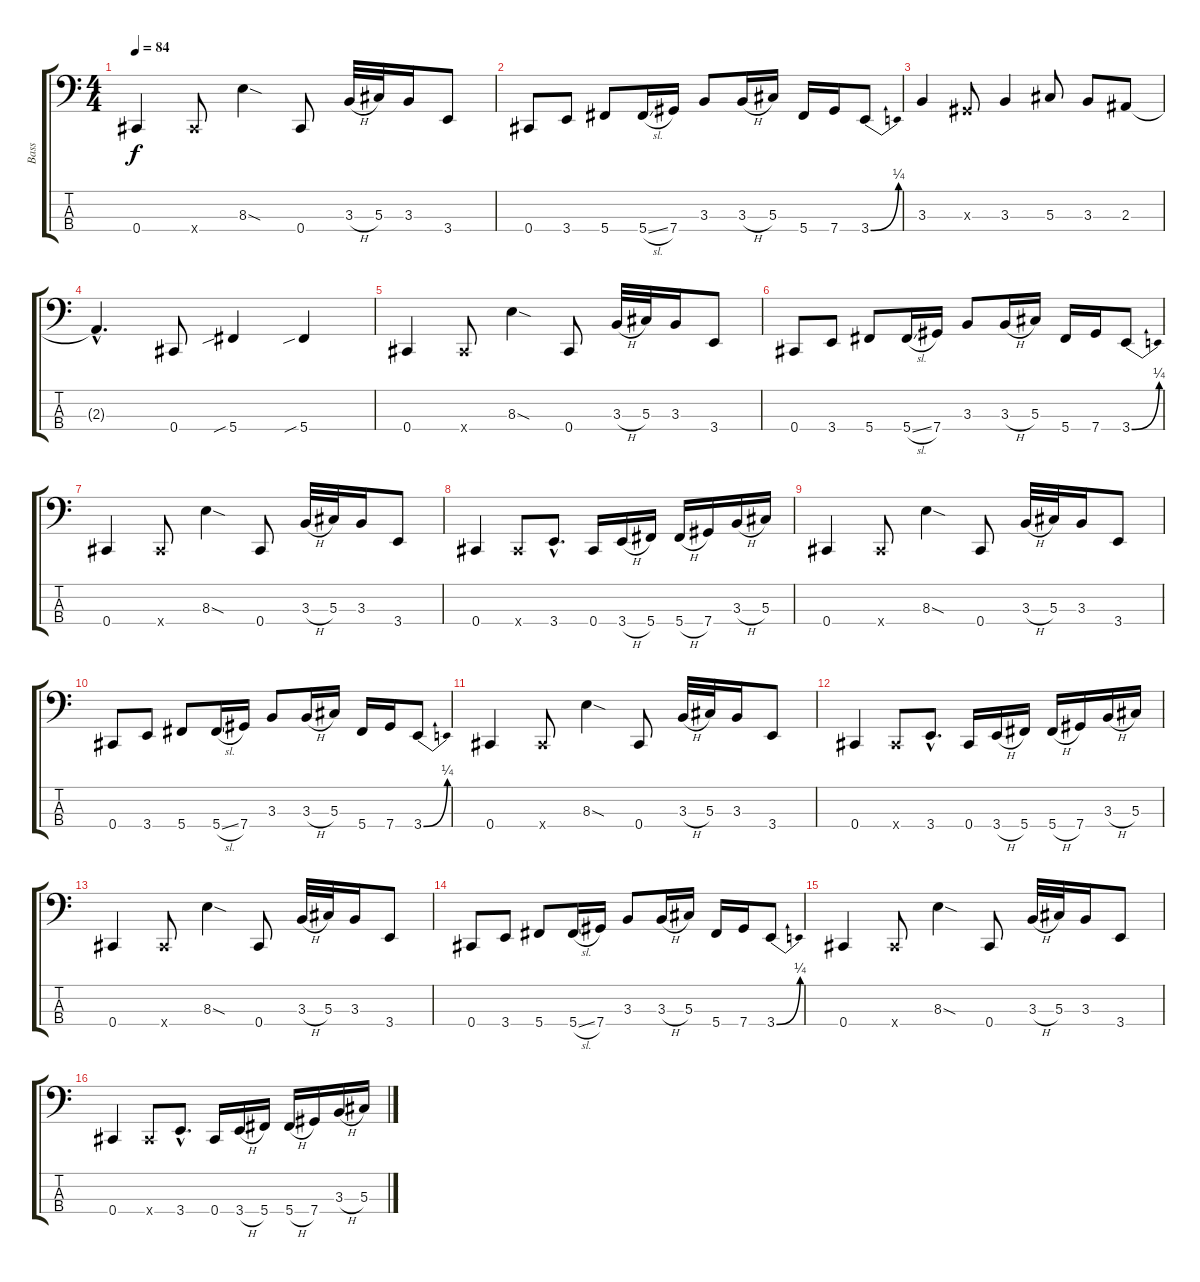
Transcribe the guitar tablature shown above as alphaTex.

\track ("Bass" "Bass") {instrument acousticbass}
\staff {score tabs}
\tuning (Gb2 Db2 Ab1 Db1) {hide}
\ts (4 4)
\tempo 84
\clef f4
\ks c
0.4.4{dy f} 0.4{x}.8 8.3{sod}.4 0.4.8 3.3{h}.32 5.3.32 3.3.16 3.4.8 |
0.4.8 3.4.8 5.4.8 5.4{sl}.16 7.4.16 3.3.8 3.3{h}.16 5.3.16 5.4.16 7.4.16 3.4{be (bend 0 0 60 1)}.8 |
3.3.4 0.3{x}.8 3.3.4 5.3.8 3.3.8 2.3.8 |
2.3{hac t}.4{d} 0.4.8 5.4{sib}.4 5.4{sib}.4 |
0.4.4 0.4{x}.8 8.3{sod}.4 0.4.8 3.3{h}.32 5.3.32 3.3.16 3.4.8 |
0.4.8 3.4.8 5.4.8 5.4{sl}.16 7.4.16 3.3.8 3.3{h}.16 5.3.16 5.4.16 7.4.16 3.4{be (bend 0 0 60 1)}.8 |
0.4.4 0.4{x}.8 8.3{sod}.4 0.4.8 3.3{h}.32 5.3.32 3.3.16 3.4.8 |
0.4.4 0.4{x}.8 3.4{hac}.8{d} 0.4.16 3.4{h}.16 5.4.16 5.4{h}.16 7.4.16 3.3{h}.16 5.3.16 |
0.4.4 0.4{x}.8 8.3{sod}.4 0.4.8 3.3{h}.32 5.3.32 3.3.16 3.4.8 |
0.4.8 3.4.8 5.4.8 5.4{sl}.16 7.4.16 3.3.8 3.3{h}.16 5.3.16 5.4.16 7.4.16 3.4{be (bend 0 0 60 1)}.8 |
0.4.4 0.4{x}.8 8.3{sod}.4 0.4.8 3.3{h}.32 5.3.32 3.3.16 3.4.8 |
0.4.4 0.4{x}.8 3.4{hac}.8{d} 0.4.16 3.4{h}.16 5.4.16 5.4{h}.16 7.4.16 3.3{h}.16 5.3.16 |
0.4.4 0.4{x}.8 8.3{sod}.4 0.4.8 3.3{h}.32 5.3.32 3.3.16 3.4.8 |
0.4.8 3.4.8 5.4.8 5.4{sl}.16 7.4.16 3.3.8 3.3{h}.16 5.3.16 5.4.16 7.4.16 3.4{be (bend 0 0 60 1)}.8 |
0.4.4 0.4{x}.8 8.3{sod}.4 0.4.8 3.3{h}.32 5.3.32 3.3.16 3.4.8 |
0.4.4 0.4{x}.8 3.4{hac}.8{d} 0.4.16 3.4{h}.16 5.4.16 5.4{h}.16 7.4.16 3.3{h}.16 5.3.16
